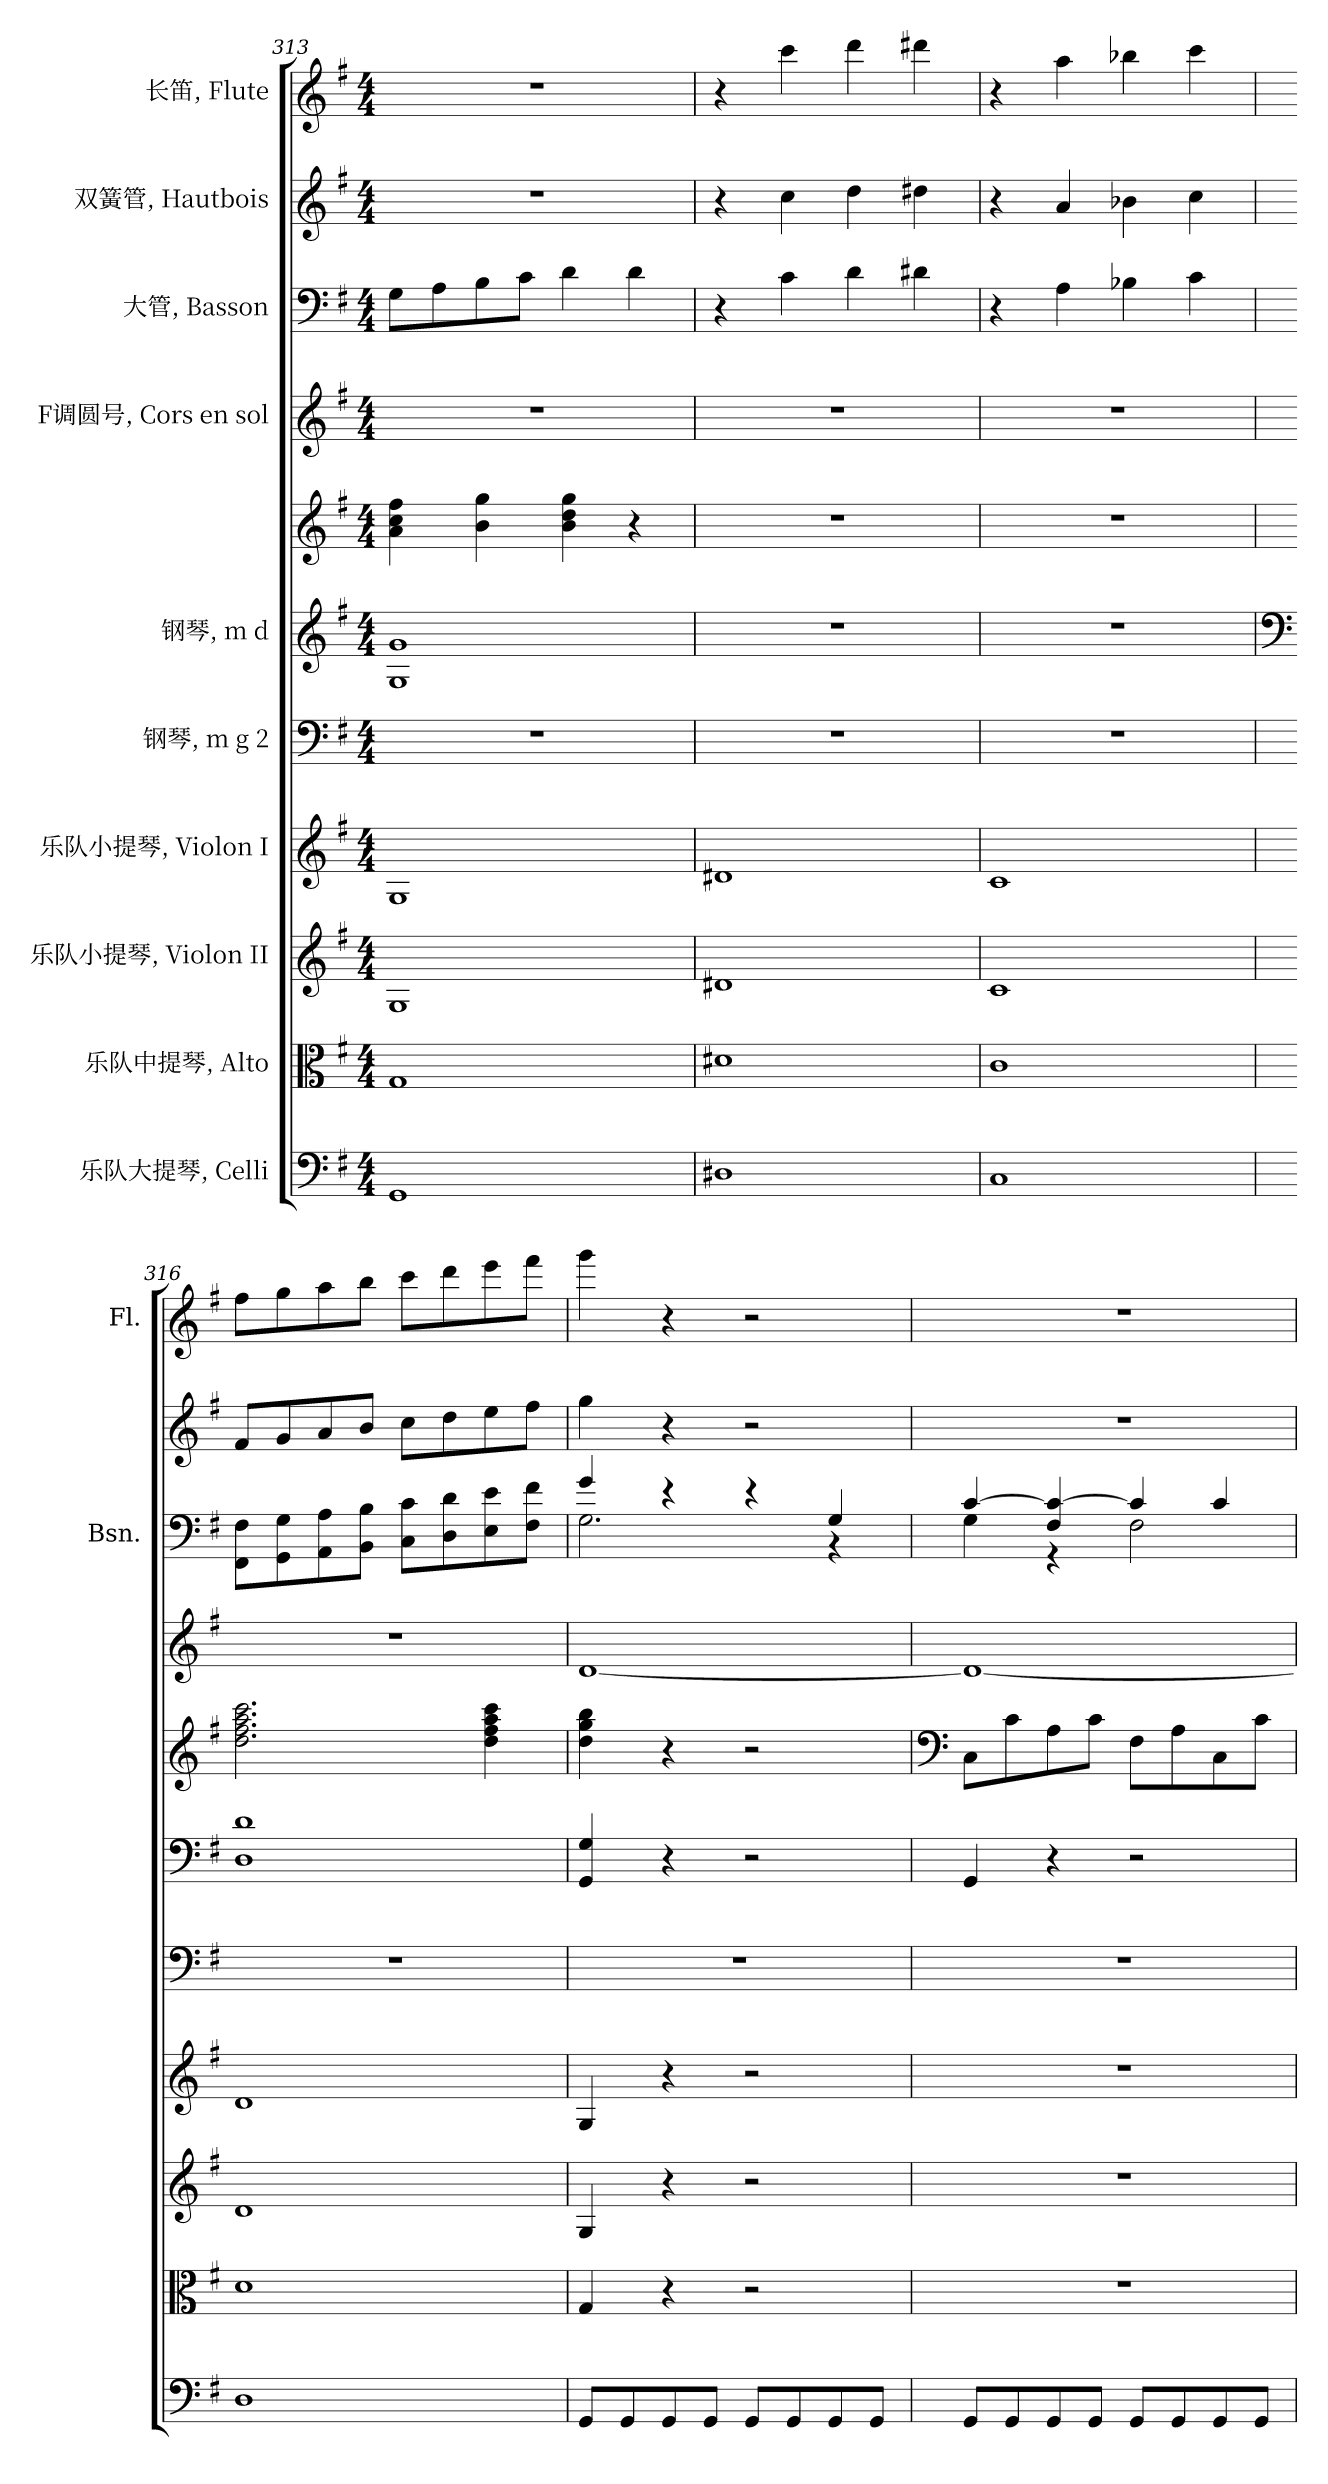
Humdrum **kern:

**kern	**kern	**kern	**kern	**kern	**kern	**kern	**kern	**kern	**kern	**kern
*part10	*part9	*part8	*part7	*part6	*part5	*part5	*part4	*part3	*part2	*part1
*staff11	*staff10	*staff9	*staff8	*staff7	*staff6	*staff5	*staff4	*staff3	*staff2	*staff1
*I"乐队大提琴, Celli	*I"乐队中提琴, Alto	*I"乐队小提琴, Violon II	*I"乐队小提琴, Violon I	*I"钢琴, m g 2	*I"钢琴, m d	*	*I"F调圆号, Cors en sol	*I"大管, Basson	*I"双簧管, Hautbois	*I"长笛, Flute
*	*	*	*	*	*	*	*	*I'Bsn.	*	*I'Fl.
*clefF4	*clefC3	*clefG2	*clefG2	*clefF4	*clefG2	*clefG2	*clefG2	*clefF4	*clefG2	*clefG2
*	*	*	*	*	*	*	*ITrd4c7	*	*	*
*k[f#]	*k[f#]	*k[f#]	*k[f#]	*k[f#]	*k[f#]	*k[f#]	*k[]	*k[f#]	*k[f#]	*k[f#]
*M4/4	*M4/4	*M4/4	*M4/4	*M4/4	*M4/4	*M4/4	*M4/4	*M4/4	*M4/4	*M4/4
=313	=313	=313	=313	=313	=313	=313	=313	=313	=313	=313
1GG	1G	1G	1G	1r	1G 1g	4a\ 4cc\ 4ff#\	1r	8G\L	1r	1r
.	.	.	.	.	.	.	.	8A\	.	.
.	.	.	.	.	.	4b\ 4gg\	.	8B\	.	.
.	.	.	.	.	.	.	.	8c\J	.	.
.	.	.	.	.	.	4b\ 4dd\ 4gg\	.	4d\	.	.
.	.	.	.	.	.	4r	.	4d\	.	.
=314	=314	=314	=314	=314	=314	=314	=314	=314	=314	=314
1D#X	1d#X	1d#X	1d#X	1r	1r	1r	1r	4r	4r	4r
.	.	.	.	.	.	.	.	4c\	4cc\	4ccc\
.	.	.	.	.	.	.	.	4d\	4dd\	4ddd\
.	.	.	.	.	.	.	.	4d#X\	4dd#X\	4ddd#X\
=315	=315	=315	=315	=315	=315	=315	=315	=315	=315	=315
1C	1c	1c	1c	1r	1r	1r	1r	4r	4r	4r
.	.	.	.	.	.	.	.	4A\	4a/	4aa\
.	.	.	.	.	.	.	.	4B-X\	4b-X\	4bb-X\
.	.	.	.	.	.	.	.	4c\	4cc\	4ccc\
!!LO:PB:g=z
=316	=316	=316	=316	=316	=316	=316	=316	=316	=316	=316
*	*	*	*	*	*clefF4	*	*	*	*	*
1D	1d	1d	1d	1r	1D 1d	2.dd\ 2.ff#\ 2.aa\ 2.ccc\	1r	8FF#\ 8F#\L	8f#/L	8ff#\L
.	.	.	.	.	.	.	.	8GG\ 8G\	8g/	8gg\
.	.	.	.	.	.	.	.	8AA\ 8A\	8a/	8aa\
.	.	.	.	.	.	.	.	8BB\ 8B\J	8b/J	8bb\J
.	.	.	.	.	.	.	.	8C\ 8c\L	8cc\L	8ccc\L
.	.	.	.	.	.	.	.	8D\ 8d\	8dd\	8ddd\
.	.	.	.	.	.	4dd\ 4ff#\ 4aa\ 4ccc\	.	8E\ 8e\	8ee\	8eee\
.	.	.	.	.	.	.	.	8F#\ 8f#\J	8ff#\J	8fff#\J
=317	=317	=317	=317	=317	=317	=317	=317	=317	=317	=317
*	*	*	*	*	*	*	*	*^	*	*
8GG/L	4G/	4G/	4G/	1r	4GG/ 4G/	4dd\ 4gg\ 4bb\	[1G	4g/	2.G\	4gg\	4ggg\
8GG/	.	.	.	.	.	.	.	.	.	.	.
8GG/	4r	4r	4r	.	4r	4r	.	4r	.	4r	4r
8GG/J	.	.	.	.	.	.	.	.	.	.	.
8GG/L	2r	2r	2r	.	2r	2r	.	4r	.	2r	2r
8GG/	.	.	.	.	.	.	.	.	.	.	.
8GG/	.	.	.	.	.	.	.	4G/	4r	.	.
8GG/J	.	.	.	.	.	.	.	.	.	.	.
=318	=318	=318	=318	=318	=318	=318	=318	=318	=318	=318	=318
*	*	*	*	*	*	*clefF4	*	*	*	*	*
8GG/L	1r	1r	1r	1r	4GG/	8C\L	1G_	[4c/	4G\	1r	1r
8GG/	.	.	.	.	.	8c\	.	.	.	.	.
8GG/	.	.	.	.	4r	8A\	.	4F#/ 4c/_	4r	.	.
8GG/J	.	.	.	.	.	8c\J	.	.	.	.	.
8GG/L	.	.	.	.	2r	8F#\L	.	4c/]	2F#\	.	.
8GG/	.	.	.	.	.	8A\	.	.	.	.	.
8GG/	.	.	.	.	.	8C\	.	4c/	.	.	.
8GG/J	.	.	.	.	.	8c\J	.	.	.	.	.
*	*	*	*	*	*	*	*	*v	*v	*	*
=	=	=	=	=	=	=	=	=	=	=
*-	*-	*-	*-	*-	*-	*-	*-	*-	*-	*-
